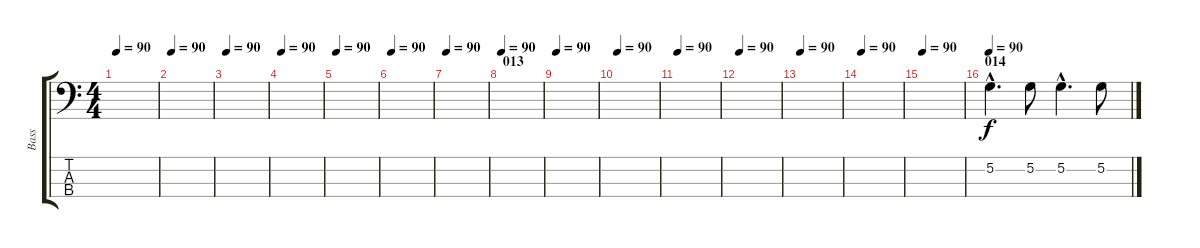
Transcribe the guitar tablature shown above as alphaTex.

\track ("Bass" "Bass") {instrument electricbassfinger}
\staff {score tabs}
\tuning (G2 D2 A1 E1) {hide}
\ts (4 4)
\tempo 90
\clef f4
\ks c
|
\tempo 90
|
\tempo 90
|
\tempo 90
|
\tempo 90
|
\tempo 90
|
\tempo 90
|
\section ("" "013")
\tempo 90
|
\tempo 90
|
\tempo 90
|
\tempo 90
|
\tempo 90
|
\tempo 90
|
\tempo 90
|
\tempo 90
|
\section ("" "014")
\tempo 90
5.2{hac}.4{d} 5.2.8 5.2{hac}.4{d} 5.2.8
